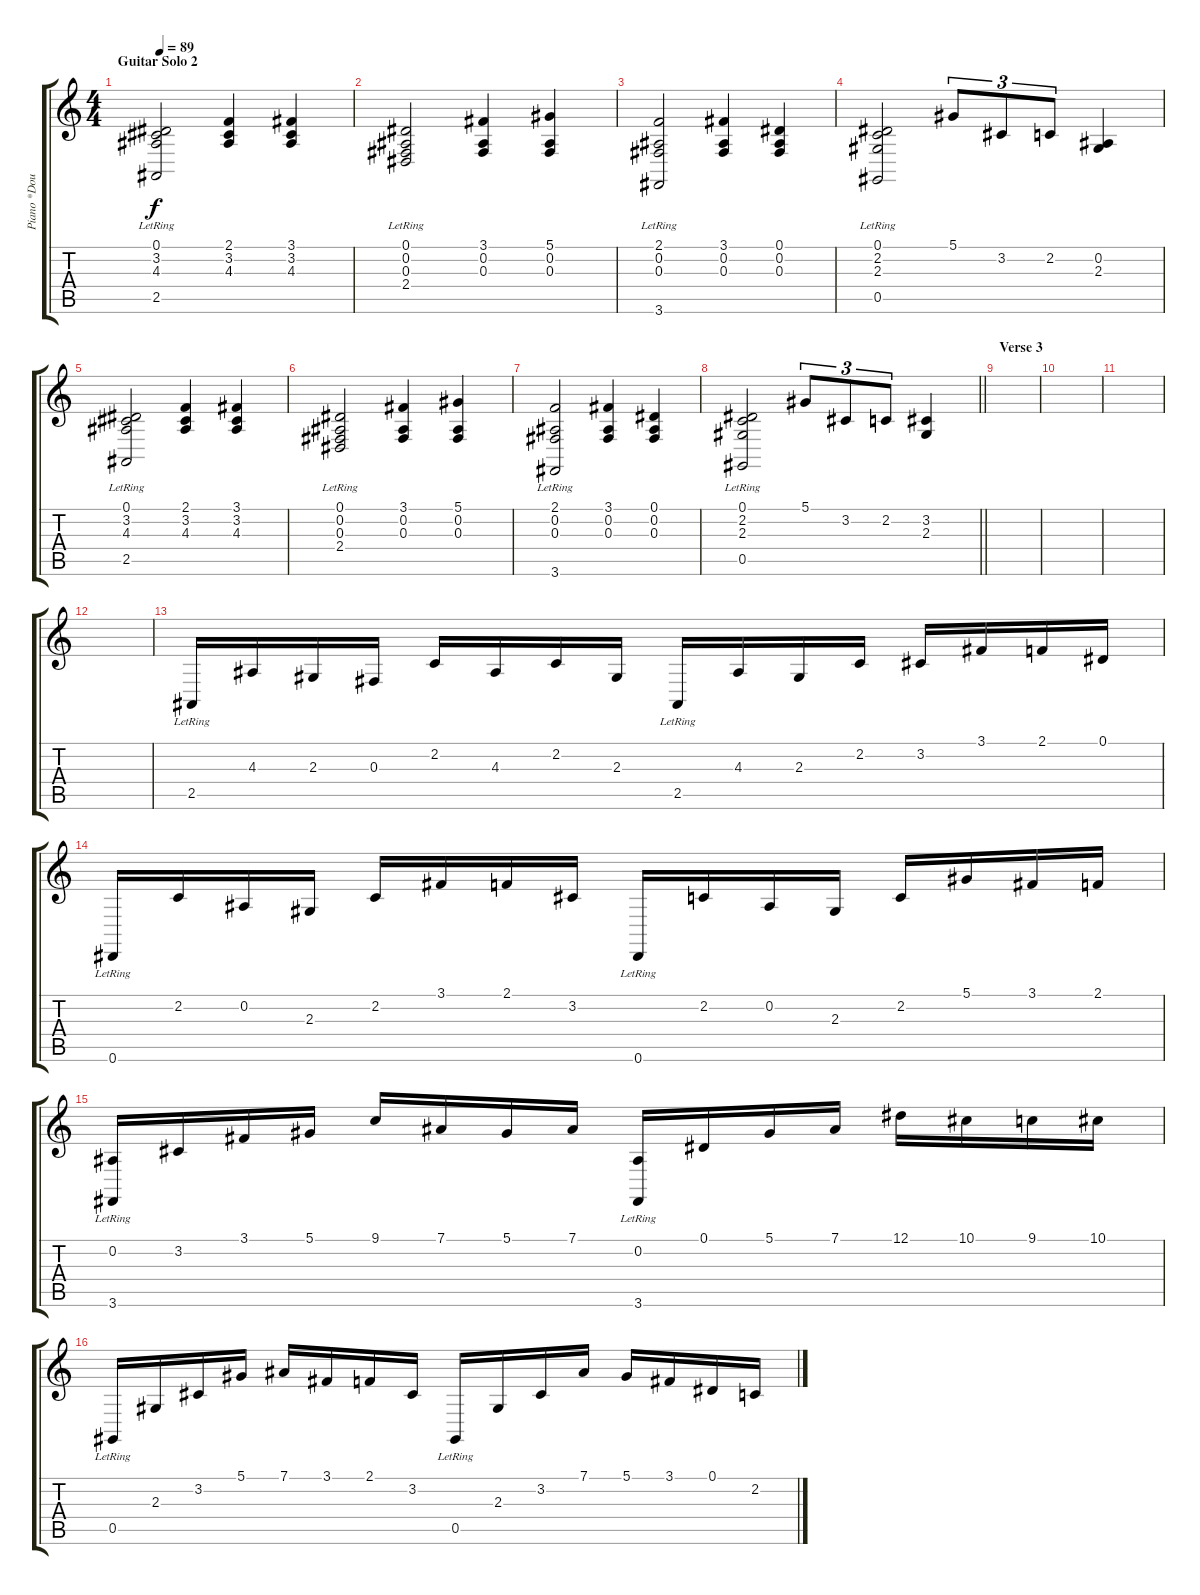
\track ("Piano *Doubled*" "Piano *Dou") {instrument acousticgrandpiano}
\staff {score tabs}
\tuning (Eb4 Bb3 Gb3 Db3 Ab2 Eb2) {hide}
\ts (4 4)
\section ("" "Guitar Solo 2")
\tempo 89
\clef g2
\ks c
(0.1 3.2 4.3 2.5{lr}).2{dy f} (2.1 3.2 4.3).4 (3.1 3.2 4.3).4 |
(0.1 0.2 0.3 2.4{lr}).2 (3.1 0.2 0.3).4 (5.1 0.2 0.3).4 |
(2.1 0.2 0.3 3.6{lr}).2 (3.1 0.2 0.3).4 (0.1 0.2 0.3).4 |
(0.1 2.2 2.3 0.5{lr}).2 5.1.8{tu (3 2)} 3.2.8{tu (3 2)} 2.2.8{tu (3 2)} (0.2 2.3).4 |
(0.1 3.2 4.3 2.5{lr}).2 (2.1 3.2 4.3).4 (3.1 3.2 4.3).4 |
(0.1 0.2 0.3 2.4{lr}).2 (3.1 0.2 0.3).4 (5.1 0.2 0.3).4 |
(2.1 0.2 0.3 3.6{lr}).2 (3.1 0.2 0.3).4 (0.1 0.2 0.3).4 |
\barLineRight lightlight
(0.1 2.2 2.3 0.5{lr}).2 5.1.8{tu (3 2)} 3.2.8{tu (3 2)} 2.2.8{tu (3 2)} (3.2 2.3).4 |
\section ("" "Verse 3")
|
|
|
|
2.5{lr}.16 4.3.16 2.3.16 0.3.16 2.2.16 4.3.16 2.2.16 2.3.16 2.5{lr}.16 4.3.16 2.3.16 2.2.16 3.2.16 3.1.16 2.1.16 0.1.16 |
0.6{lr}.16 2.2.16 0.2.16 2.3.16 2.2.16 3.1.16 2.1.16 3.2.16 0.6{lr}.16 2.2.16 0.2.16 2.3.16 2.2.16 5.1.16 3.1.16 2.1.16 |
(0.2 3.6{lr}).16 3.2.16 3.1.16 5.1.16 9.1.16 7.1.16 5.1.16 7.1.16 (0.2 3.6{lr}).16 0.1.16 5.1.16 7.1.16 12.1.16 10.1.16 9.1.16 10.1.16 |
0.5{lr}.16 2.3.16 3.2.16 5.1.16 7.1.16 3.1.16 2.1.16 3.2.16 0.5{lr}.16 2.3.16 3.2.16 7.1.16 5.1.16 3.1.16 0.1.16 2.2.16
